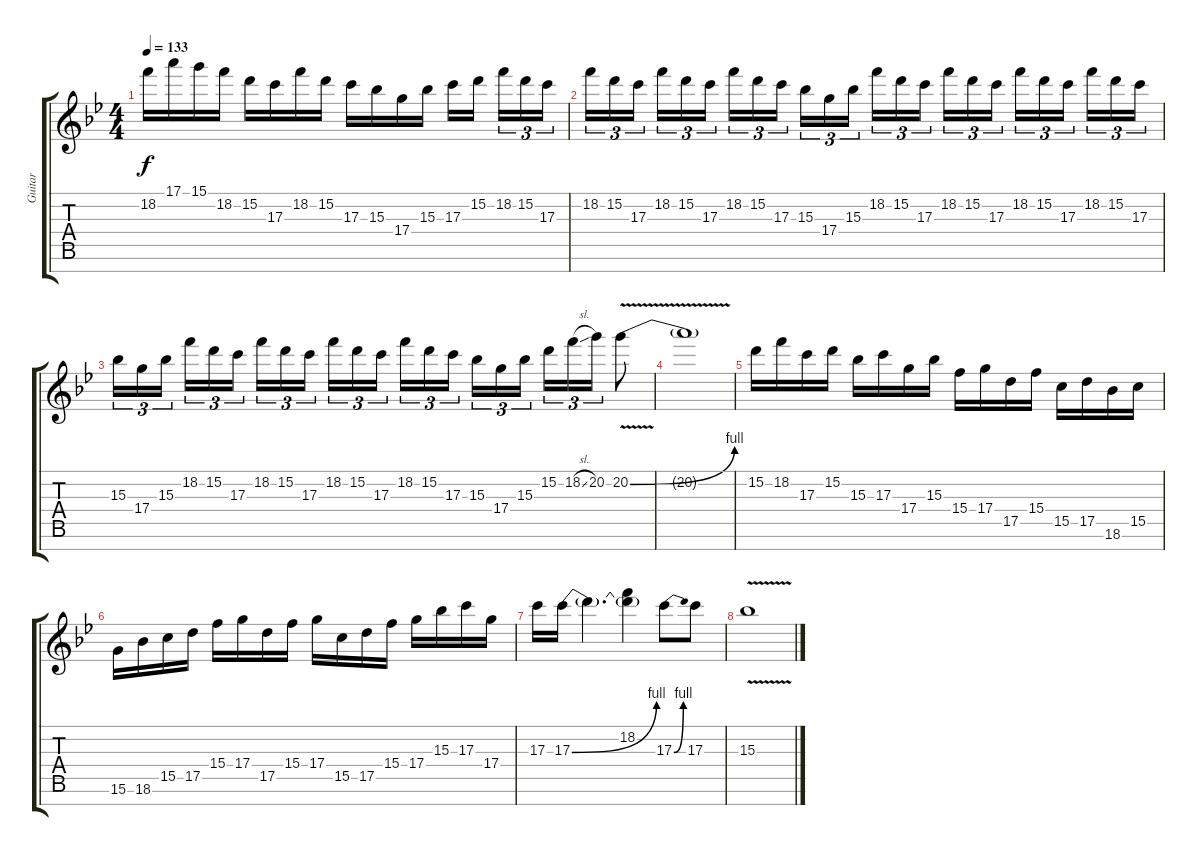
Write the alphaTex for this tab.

\track ("Guitar" "Guitar") {instrument overdrivenguitar}
\staff {score tabs}
\tuning (E4 B3 G3 D3 A2 E2 B1) {hide}
\ts (4 4)
\tempo 133
\clef g2
\ks bb
18.2.16{dy f} 17.1.16 15.1.16 18.2.16 15.2.16 17.3.16 18.2.16 15.2.16 17.3.16 15.3.16 17.4.16 15.3.16 17.3.16 15.2.16{beam splitsecondary} 18.2.16{tu (3 2)} 15.2.16{tu (3 2)} 17.3.16{tu (3 2)} |
18.2.16{tu (3 2)} 15.2.16{tu (3 2)} 17.3.16{tu (3 2) beam splitsecondary} 18.2.16{tu (3 2)} 15.2.16{tu (3 2)} 17.3.16{tu (3 2)} 18.2.16{tu (3 2)} 15.2.16{tu (3 2)} 17.3.16{tu (3 2) beam splitsecondary} 15.3.16{tu (3 2)} 17.4.16{tu (3 2)} 15.3.16{tu (3 2)} 18.2.16{tu (3 2)} 15.2.16{tu (3 2)} 17.3.16{tu (3 2) beam splitsecondary} 18.2.16{tu (3 2)} 15.2.16{tu (3 2)} 17.3.16{tu (3 2)} 18.2.16{tu (3 2)} 15.2.16{tu (3 2)} 17.3.16{tu (3 2) beam splitsecondary} 18.2.16{tu (3 2)} 15.2.16{tu (3 2)} 17.3.16{tu (3 2)} |
15.3.16{tu (3 2)} 17.4.16{tu (3 2)} 15.3.16{tu (3 2) beam splitsecondary} 18.2.16{tu (3 2)} 15.2.16{tu (3 2)} 17.3.16{tu (3 2)} 18.2.16{tu (3 2)} 15.2.16{tu (3 2)} 17.3.16{tu (3 2) beam splitsecondary} 18.2.16{tu (3 2)} 15.2.16{tu (3 2)} 17.3.16{tu (3 2)} 18.2.16{tu (3 2)} 15.2.16{tu (3 2)} 17.3.16{tu (3 2) beam splitsecondary} 15.3.16{tu (3 2)} 17.4.16{tu (3 2)} 15.3.16{tu (3 2)} 15.2.16{tu (3 2)} 18.2{sl}.16{tu (3 2)} 20.2.16{tu (3 2)} 20.2{be (bend 0 0 60 4) v}.8 |
20.2{t}.1 |
15.2.16 18.2.16 17.3.16 15.2.16 15.3.16 17.3.16 17.4.16 15.3.16 15.4.16 17.4.16 17.5.16 15.4.16 15.5.16 17.5.16 18.6.16 15.5.16 |
15.6.16 18.6.16 15.5.16 17.5.16 15.4.16 17.4.16 17.5.16 15.4.16 17.4.16 15.5.16 17.5.16 15.4.16 17.4.16 15.3.16 17.3.16 17.4.16 |
17.3.16 17.3{be (bend 0 0 60 4)}.16 17.3{t}.4{d} (18.2 17.3{t}).4 17.3{be (bend 0 0 60 4)}.8 17.3.8 |
15.3{v}.1
